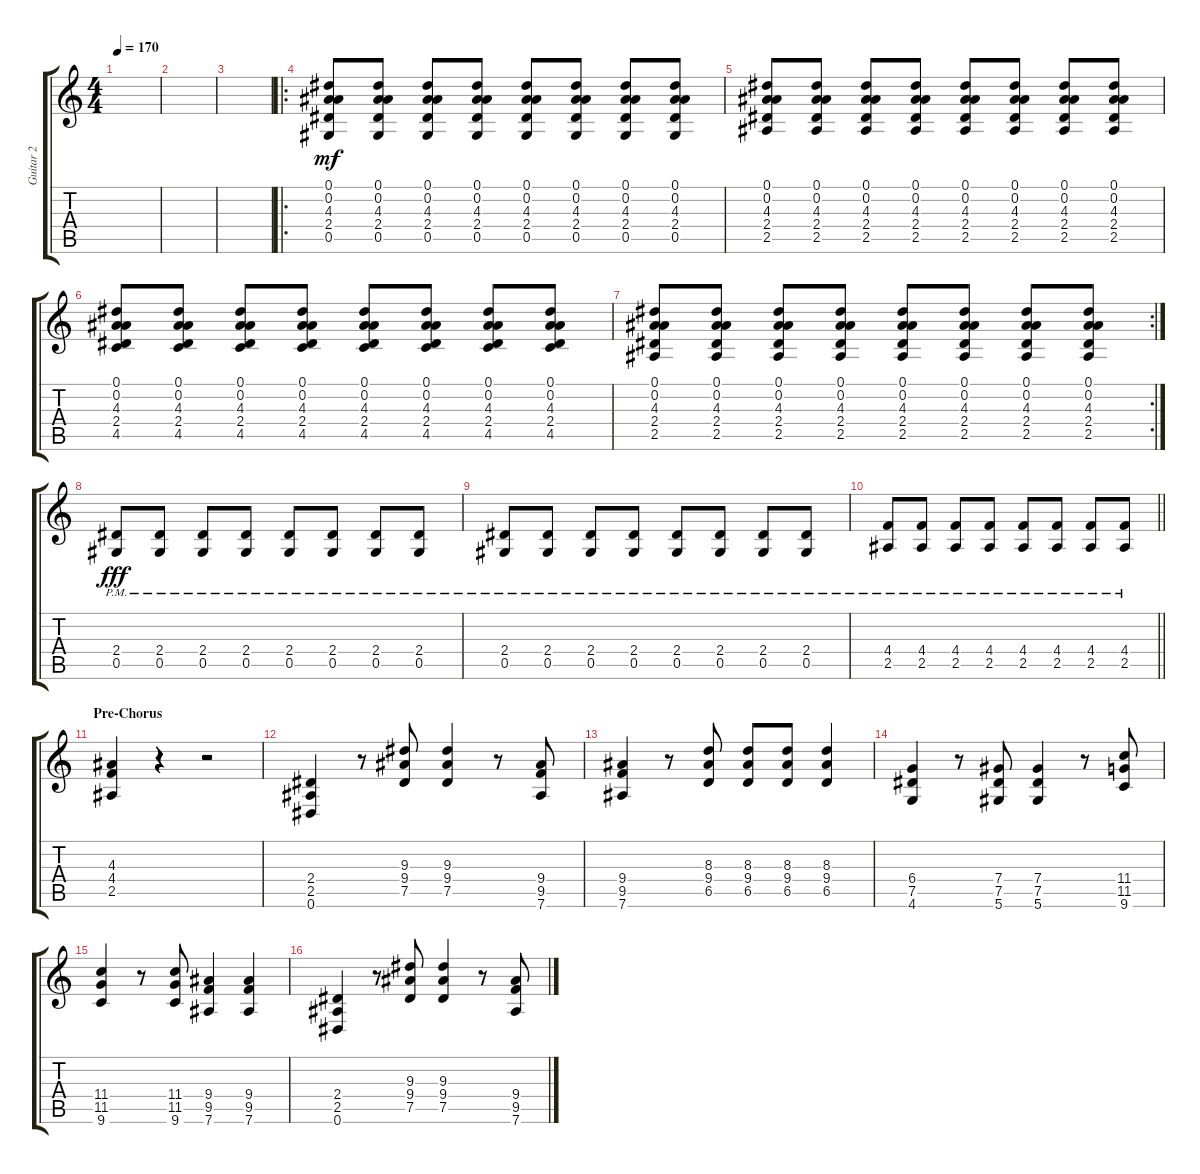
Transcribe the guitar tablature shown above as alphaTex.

\track ("Guitar 2" "Guitar 2") {instrument distortionguitar}
\staff {score tabs}
\tuning (Eb4 Bb3 Gb3 Db3 Ab2 Eb2) {hide}
\ts (4 4)
\tempo 170
\clef g2
\ks c
|
|
|
\ro
(0.1 0.2 4.3 2.4 0.5).8{dy mf} (0.1 0.2 4.3 2.4 0.5).8 (0.1 0.2 4.3 2.4 0.5).8 (0.1 0.2 4.3 2.4 0.5).8 (0.1 0.2 4.3 2.4 0.5).8 (0.1 0.2 4.3 2.4 0.5).8 (0.1 0.2 4.3 2.4 0.5).8 (0.1 0.2 4.3 2.4 0.5).8 |
(0.1 0.2 4.3 2.4 2.5).8 (0.1 0.2 4.3 2.4 2.5).8 (0.1 0.2 4.3 2.4 2.5).8 (0.1 0.2 4.3 2.4 2.5).8 (0.1 0.2 4.3 2.4 2.5).8 (0.1 0.2 4.3 2.4 2.5).8 (0.1 0.2 4.3 2.4 2.5).8 (0.1 0.2 4.3 2.4 2.5).8 |
(0.1 0.2 4.3 2.4 4.5).8 (0.1 0.2 4.3 2.4 4.5).8 (0.1 0.2 4.3 2.4 4.5).8 (0.1 0.2 4.3 2.4 4.5).8 (0.1 0.2 4.3 2.4 4.5).8 (0.1 0.2 4.3 2.4 4.5).8 (0.1 0.2 4.3 2.4 4.5).8 (0.1 0.2 4.3 2.4 4.5).8 |
\rc 2
(0.1 0.2 4.3 2.4 2.5).8 (0.1 0.2 4.3 2.4 2.5).8 (0.1 0.2 4.3 2.4 2.5).8 (0.1 0.2 4.3 2.4 2.5).8 (0.1 0.2 4.3 2.4 2.5).8 (0.1 0.2 4.3 2.4 2.5).8 (0.1 0.2 4.3 2.4 2.5).8 (0.1 0.2 4.3 2.4 2.5).8 |
(2.4{pm} 0.5{pm}).8{dy fff} (2.4{pm} 0.5{pm}).8 (2.4{pm} 0.5{pm}).8 (2.4{pm} 0.5{pm}).8 (2.4{pm} 0.5{pm}).8 (2.4{pm} 0.5{pm}).8 (2.4{pm} 0.5{pm}).8 (2.4{pm} 0.5{pm}).8 |
(2.4{pm} 0.5{pm}).8 (2.4{pm} 0.5{pm}).8 (2.4{pm} 0.5{pm}).8 (2.4{pm} 0.5{pm}).8 (2.4{pm} 0.5{pm}).8 (2.4{pm} 0.5{pm}).8 (2.4{pm} 0.5{pm}).8 (2.4{pm} 0.5{pm}).8 |
\barLineRight lightlight
(4.4{pm} 2.5{pm}).8 (4.4{pm} 2.5{pm}).8 (4.4{pm} 2.5{pm}).8 (4.4{pm} 2.5{pm}).8 (4.4{pm} 2.5{pm}).8 (4.4{pm} 2.5{pm}).8 (4.4{pm} 2.5{pm}).8 (4.4{pm} 2.5{pm}).8 |
\section ("" "Pre-Chorus")
(4.3 4.4 2.5).4 r.4 r.2 |
(2.4 2.5 0.6).4 r.8 (9.3 9.4 7.5).8 (9.3 9.4 7.5).4 r.8 (9.4 9.5 7.6).8 |
(9.4 9.5 7.6).4 r.8 (8.3 9.4 6.5).8 (8.3 9.4 6.5).8 (8.3 9.4 6.5).8 (8.3 9.4 6.5).4 |
(6.4 7.5 4.6).4 r.8 (7.4 7.5 5.6).8 (7.4 7.5 5.6).4 r.8 (11.4 11.5 9.6).8 |
(11.4 11.5 9.6).4 r.8 (11.4 11.5 9.6).8 (9.4 9.5 7.6).4 (9.4 9.5 7.6).4 |
(2.4 2.5 0.6).4 r.8 (9.3 9.4 7.5).8 (9.3 9.4 7.5).4 r.8 (9.4 9.5 7.6).8
